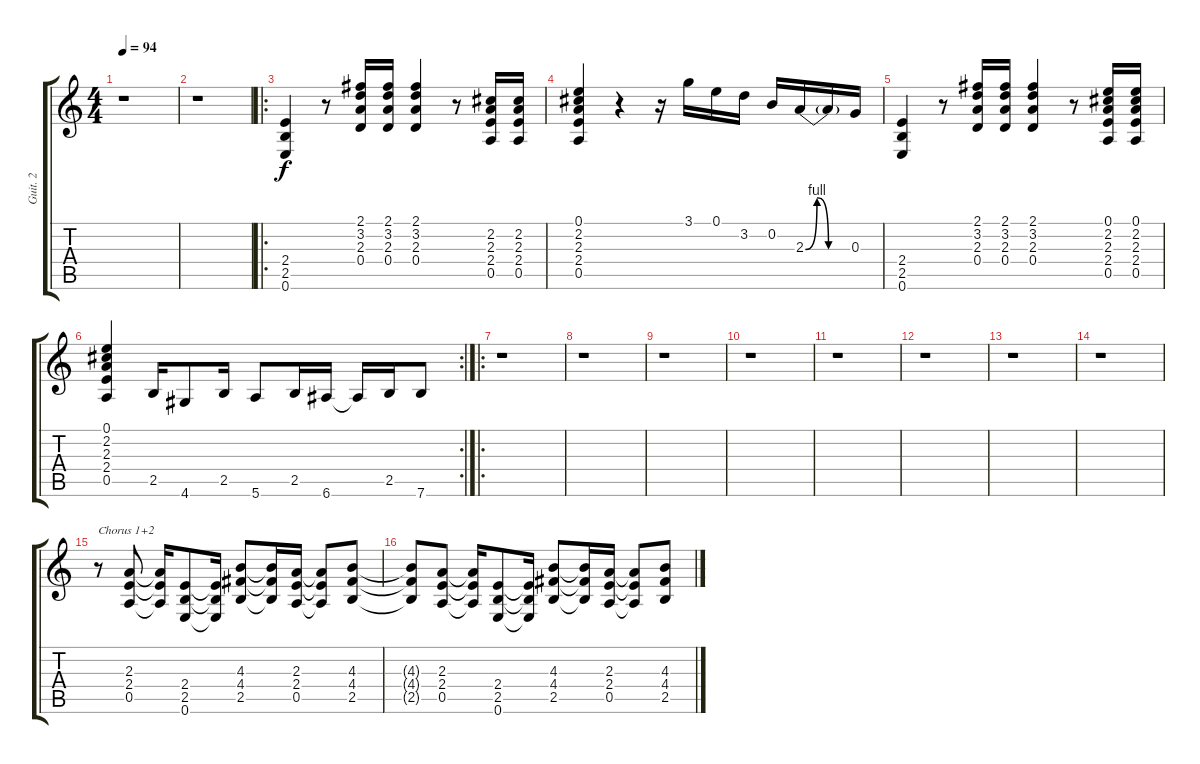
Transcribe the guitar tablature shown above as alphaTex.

\track ("Guit. 2" "Guit. 2") {instrument distortionguitar}
\staff {score tabs}
\tuning (E4 B3 G3 D3 A2 E2) {hide}
\ts (4 4)
\tempo 94
\clef g2
\ks c
r.1{dy f instrument distortionguitar} |
r.1 |
\ro
(2.4 2.5 0.6).4 r.8 (2.1 3.2 2.3 0.4).16 (2.1 3.2 2.3 0.4).16 (2.1 3.2 2.3 0.4).4 r.8 (2.2 2.3 2.4 0.5).16 (2.2 2.3 2.4 0.5).16 |
(0.1 2.2 2.3 2.4 0.5).4 r.4 r.16 3.1.16 0.1.16 3.2.16 0.2.16 2.3{be (custom 0 0 15 4 30 0 45 0 60 0)}.16 2.3{t}.16 0.3.16 |
(2.4 2.5 0.6).4 r.8 (2.1 3.2 2.3 0.4).16 (2.1 3.2 2.3 0.4).16 (2.1 3.2 2.3 0.4).4 r.8 (0.1 2.2 2.3 2.4 0.5).16 (0.1 2.2 2.3 2.4 0.5).16 |
\rc 2
(0.1 2.2 2.3 2.4 0.5).4 2.5.16 4.6.8 2.5.16 5.6.8 2.5.16 6.6.16 6.6{t}.16 2.5.16 7.6.8 |
\ro
r.1 |
r.1 |
r.1 |
r.1 |
r.1 |
r.1 |
r.1 |
r.1 |
r.8{txt "Chorus 1+2"} (2.3 2.4 0.5).8 (2.3{t} 2.4{t} 0.5{t}).16 (2.4 2.5 0.6).8 (2.4{t} 2.5{t} 0.6{t}).16 (4.3 4.4 2.5).8 (4.3{t} 4.4{t} 2.5{t}).16 (2.3 2.4 0.5).16 (2.3{t} 2.4{t} 0.5{t}).8 (4.3 4.4 2.5).8 |
(4.3{t} 4.4{t} 2.5{t}).8 (2.3 2.4 0.5).8 (2.3{t} 2.4{t} 0.5{t}).16 (2.4 2.5 0.6).8 (2.4{t} 2.5{t} 0.6{t}).16 (4.3 4.4 2.5).8 (4.3{t} 4.4{t} 2.5{t}).16 (2.3 2.4 0.5).16 (2.3{t} 2.4{t} 0.5{t}).8 (4.3 4.4 2.5).8
